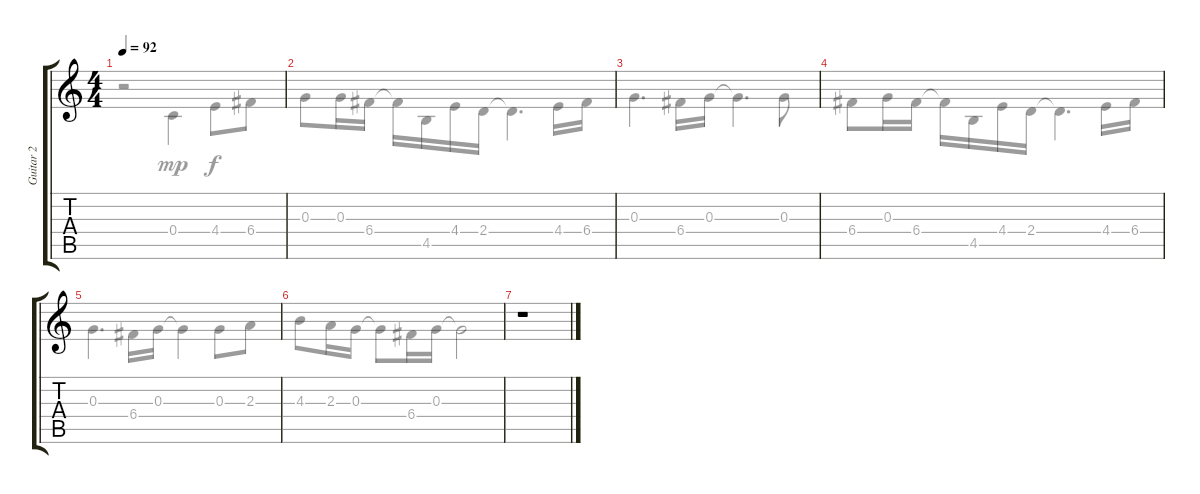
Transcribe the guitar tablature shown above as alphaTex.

\track ("Guitar 2" "Guitar 2") {instrument acousticguitarsteel}
\staff {score tabs}
\tuning (E4 C4 G3 C3 G2 C2) {hide}
\voice
\ts (4 4)
\tempo 92
\clef g2
\ks c
|
|
|
|
|
|
r.1
\voice
\clef g2
\ottava regular
\simile none
\ks c
r.2{dy f} 0.4.4{dy mp} 4.4.8{dy f} 6.4.8 |
0.3.8 0.3.16 6.4.16 6.4{t}.16 4.5.16 4.4.16 2.4.16 2.4{t}.4{d} 4.4.16 6.4.16 |
0.3.4{d} 6.4.16 0.3.16 0.3{t}.4{d} 0.3.8 |
6.4.8 0.3.16 6.4.16 6.4{t}.16 4.5.16 4.4.16 2.4.16 2.4{t}.4{d} 4.4.16 6.4.16 |
0.3.4{d} 6.4.16 0.3.16 0.3{t}.4 0.3.8 2.3.8 |
4.3.8 2.3.16 0.3.16 0.3{t}.8 6.4.16 0.3.16 0.3{t}.2 |
